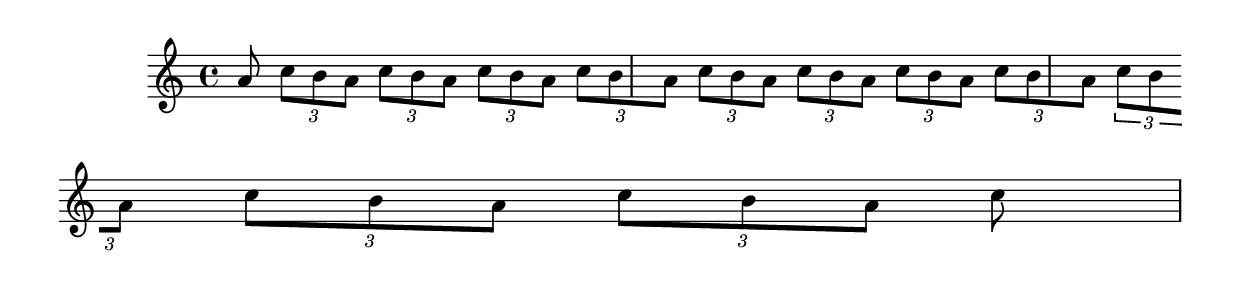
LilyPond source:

%% Do not edit this file; it is auto-generated from LSR http://lsr.dsi.unimi.it
%% This file is in the public domain.
\version "2.11.50"

\header {
  lsrtags = "rhythms"

 doctitlees = "Permitir saltos de línea dentro de grupos especiales con barra"
 texidoces = "
Este ejemplo artificial muestra cómo se pueden permitir tanto los
saltos de línea manuales como los automáticos dentro de un grupo de
valoración especial unido por una barra.  Observe que estos grupos
sincopados se deben barrar manualmente.

"

  texidoc = "
This artificial example shows how both manual and automatic line breaks
may be permitted to within a beamed tuplet. Note that such off-beat
tuplets have to be beamed manually.

"
  doctitle = "Permitting line breaks within beamed tuplets"
} % begin verbatim
\layout {
  \context {
    \Voice
    % Permit line breaks within tuplets
    \remove "Forbid_line_break_engraver"
    % Allow beams to be broken at line breaks
    \override Beam #'breakable = ##t
  }
}
\relative c'' {
  a8
  \repeat unfold 8 { \times 2/3 { c[ b a] } }
  % Insert a manual line break within a tuplet
  \times 2/3 { c[ b \bar "" \break a] }
  \repeat unfold 2 { \times 2/3 { c[ b a] } }
  c8
}
